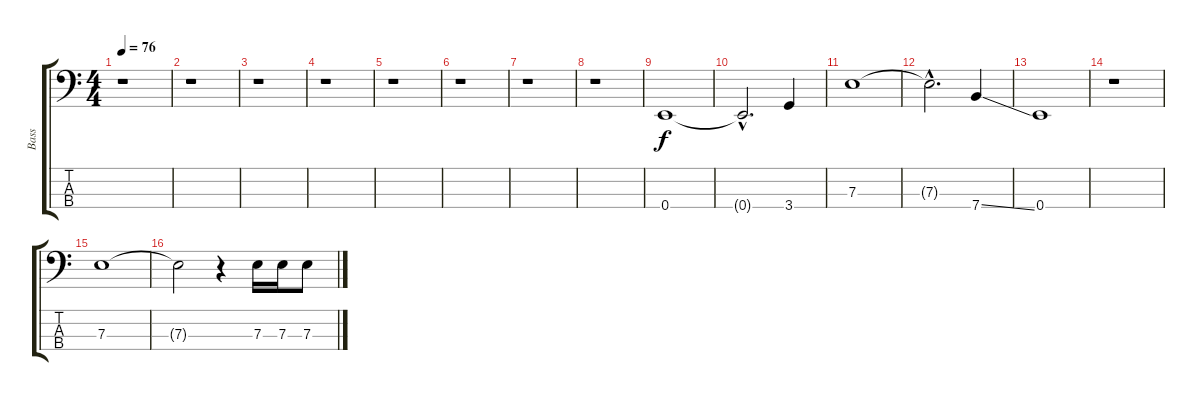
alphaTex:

\track ("Bass" "Bass") {instrument electricbasspick}
\staff {score tabs}
\tuning (G2 D2 A1 E1) {hide}
\ts (4 4)
\tempo 76
\clef f4
\ks c
r.1{dy f instrument electricbasspick} |
r.1 |
r.1 |
r.1 |
r.1 |
r.1 |
r.1 |
r.1 |
0.4.1 |
0.4{hac t}.2{d} 3.4.4 |
7.3.1 |
7.3{hac t}.2{d} 7.4{ss}.4 |
0.4.1 |
r.1 |
7.3.1 |
7.3{t}.2 r.4 7.3.16 7.3.16 7.3.8
